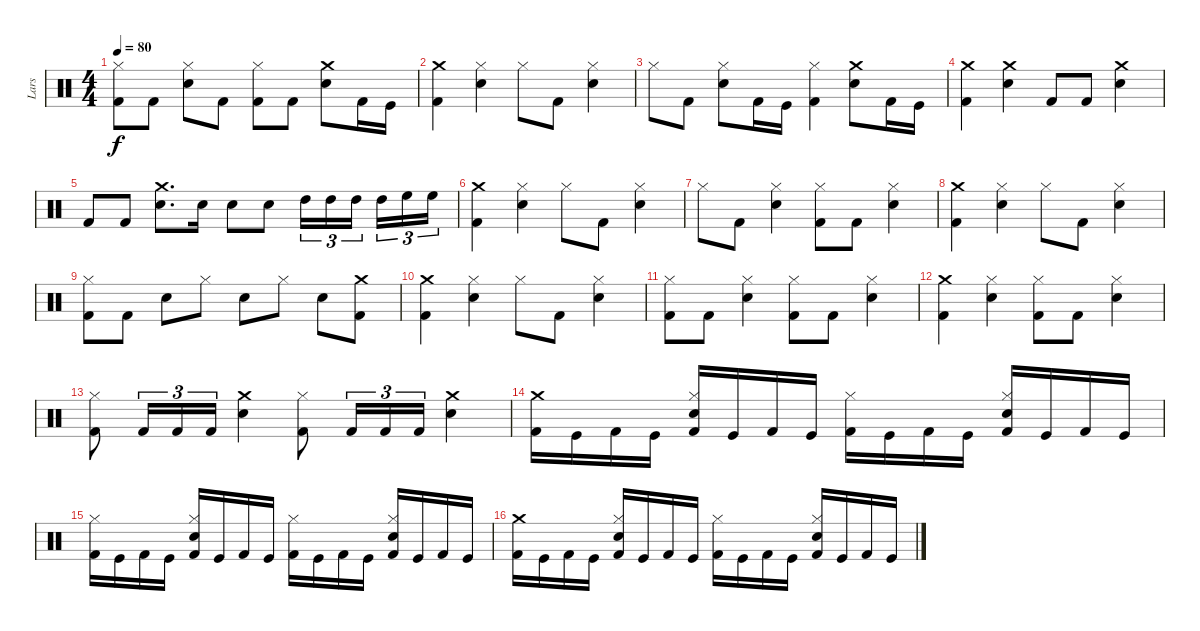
\track ("Lars" "Lars") {instrument percussion}
\staff {score}
\articulation defaults
\ts (4 4)
\tempo 80
\clef neutral
\ks c
("Kick (hit) 2" "Hi-Hat (closed)").8{dy f} "Kick (hit) 2".8 ("Snare (hit) 2" "Hi-Hat (closed)").8 "Kick (hit) 2".8 ("Kick (hit) 2" "Hi-Hat (closed)").8 "Kick (hit) 2".8 ("Crash medium (hit)" "Snare (hit) 2").8 "Kick (hit) 2".16 "Kick (hit)".16 |
("Kick (hit) 2" "Crash medium (hit)").4 ("Snare (hit) 2" "Hi-Hat (closed)").4 "Hi-Hat (closed)".8 "Kick (hit) 2".8 ("Snare (hit) 2" "Hi-Hat (closed)").4 |
"Hi-Hat (closed)".8 "Kick (hit) 2".8 ("Snare (hit) 2" "Hi-Hat (closed)").8 "Kick (hit) 2".16 "Kick (hit)".16 ("Kick (hit) 2" "Hi-Hat (closed)").4 ("Crash medium (hit)" "Snare (hit) 2").8 "Kick (hit) 2".16 "Kick (hit)".16 |
("Kick (hit) 2" "Crash medium (hit)").4 ("Snare (hit) 2" "Crash medium (hit)").4 "Kick (hit) 2".8 "Kick (hit) 2".8 ("Crash medium (hit)" "Snare (hit) 2").4 |
"Kick (hit) 2".8 "Kick (hit) 2".8 ("Crash medium (hit)" "Snare (hit) 2").8{d} "Snare (hit) 2".16 "Snare (hit) 2".8 "Snare (hit) 2".8 "High Tom (hit)".16{tu (3 2)} "High Tom (hit)".16{tu (3 2)} "High Tom (hit)".16{tu (3 2)} "High Tom (hit)".16{tu (3 2)} "High Floor Tom (hit)".16{tu (3 2)} "High Floor Tom (hit)".16{tu (3 2)} |
("Kick (hit) 2" "Crash medium (hit)").4 ("Snare (hit) 2" "Hi-Hat (closed)").4 "Hi-Hat (closed)".8 "Kick (hit) 2".8 ("Snare (hit) 2" "Hi-Hat (closed)").4 |
"Hi-Hat (closed)".8 "Kick (hit) 2".8 ("Snare (hit) 2" "Hi-Hat (closed)").4 ("Kick (hit) 2" "Hi-Hat (closed)").8 "Kick (hit) 2".8 ("Snare (hit) 2" "Hi-Hat (closed)").4 |
("Kick (hit) 2" "Crash medium (hit)").4 ("Snare (hit) 2" "Hi-Hat (closed)").4 "Hi-Hat (closed)".8 "Kick (hit) 2".8 ("Snare (hit) 2" "Hi-Hat (closed)").4 |
("Kick (hit) 2" "Hi-Hat (closed)").8 "Kick (hit) 2".8 "Snare (hit) 2".8 "Hi-Hat (closed)".8 "Snare (hit) 2".8 "Hi-Hat (closed)".8 "Snare (hit) 2".8 ("Kick (hit) 2" "Crash medium (hit)").8 |
("Kick (hit) 2" "Crash medium (hit)").4 ("Snare (hit) 2" "Hi-Hat (closed)").4 "Hi-Hat (closed)".8 "Kick (hit) 2".8 ("Snare (hit) 2" "Hi-Hat (closed)").4 |
("Hi-Hat (closed)" "Kick (hit) 2").8 "Kick (hit) 2".8 ("Snare (hit) 2" "Hi-Hat (closed)").4 ("Hi-Hat (closed)" "Kick (hit) 2").8 "Kick (hit) 2".8 ("Snare (hit) 2" "Hi-Hat (closed)").4 |
("Kick (hit) 2" "Crash medium (hit)").4 ("Snare (hit) 2" "Hi-Hat (closed)").4 ("Hi-Hat (closed)" "Kick (hit) 2").8 "Kick (hit) 2".8 ("Snare (hit) 2" "Hi-Hat (closed)").4 |
("Kick (hit) 2" "Hi-Hat (closed)").8 "Kick (hit) 2".16{tu (3 2)} "Kick (hit) 2".16{tu (3 2)} "Kick (hit) 2".16{tu (3 2)} ("Crash medium (hit)" "Snare (hit) 2").4 ("Kick (hit) 2" "Hi-Hat (closed)").8 "Kick (hit) 2".16{tu (3 2)} "Kick (hit) 2".16{tu (3 2)} "Kick (hit) 2".16{tu (3 2)} ("Snare (hit) 2" "Crash medium (hit)").4 |
("Crash medium (hit)" "Kick (hit) 2").16 "Kick (hit)".16 "Kick (hit) 2".16 "Kick (hit)".16 ("Snare (hit) 2" "Hi-Hat (closed)" "Kick (hit) 2").16 "Kick (hit)".16 "Kick (hit) 2".16 "Kick (hit)".16 ("Hi-Hat (closed)" "Kick (hit) 2").16 "Kick (hit)".16 "Kick (hit) 2".16 "Kick (hit)".16 ("Snare (hit) 2" "Hi-Hat (closed)" "Kick (hit) 2").16 "Kick (hit)".16 "Kick (hit) 2".16 "Kick (hit)".16 |
("Hi-Hat (closed)" "Kick (hit) 2").16 "Kick (hit)".16 "Kick (hit) 2".16 "Kick (hit)".16 ("Snare (hit) 2" "Hi-Hat (closed)" "Kick (hit) 2").16 "Kick (hit)".16 "Kick (hit) 2".16 "Kick (hit)".16 ("Hi-Hat (closed)" "Kick (hit) 2").16 "Kick (hit)".16 "Kick (hit) 2".16 "Kick (hit)".16 ("Snare (hit) 2" "Hi-Hat (closed)" "Kick (hit) 2").16 "Kick (hit)".16 "Kick (hit) 2".16 "Kick (hit)".16 |
("Crash medium (hit)" "Kick (hit) 2").16 "Kick (hit)".16 "Kick (hit) 2".16 "Kick (hit)".16 ("Snare (hit) 2" "Hi-Hat (closed)" "Kick (hit) 2").16 "Kick (hit)".16 "Kick (hit) 2".16 "Kick (hit)".16 ("Hi-Hat (closed)" "Kick (hit) 2").16 "Kick (hit)".16 "Kick (hit) 2".16 "Kick (hit)".16 ("Snare (hit) 2" "Hi-Hat (closed)" "Kick (hit) 2").16 "Kick (hit)".16 "Kick (hit) 2".16 "Kick (hit)".16
